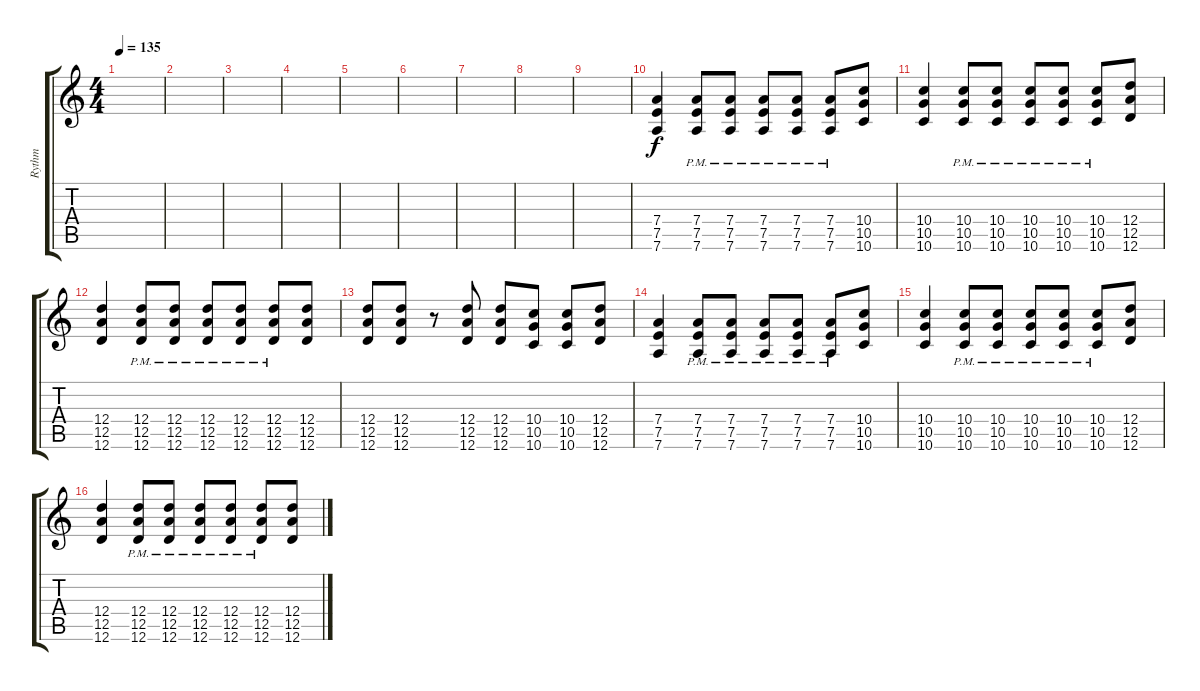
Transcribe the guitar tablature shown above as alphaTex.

\track ("Rythm" "Rythm") {instrument distortionguitar}
\staff {score tabs}
\tuning (E4 B3 G3 D3 A2 D2) {hide}
\ts (4 4)
\tempo 135
\clef g2
\ks c
|
|
|
|
|
|
|
|
|
(7.4 7.5 7.6).4 (7.4{pm} 7.5{pm} 7.6{pm}).8 (7.4{pm} 7.5{pm} 7.6{pm}).8 (7.4{pm} 7.5{pm} 7.6{pm}).8 (7.4{pm} 7.5{pm} 7.6{pm}).8 (7.4{pm} 7.5{pm} 7.6{pm}).8 (10.4 10.5 10.6).8 |
(10.4 10.5 10.6).4 (10.4{pm} 10.5{pm} 10.6{pm}).8 (10.4{pm} 10.5{pm} 10.6{pm}).8 (10.4{pm} 10.5{pm} 10.6{pm}).8 (10.4{pm} 10.5{pm} 10.6{pm}).8 (10.4{pm} 10.5{pm} 10.6{pm}).8 (12.4 12.5 12.6).8 |
(12.4 12.5 12.6).4 (12.4{pm} 12.5{pm} 12.6{pm}).8 (12.4{pm} 12.5{pm} 12.6{pm}).8 (12.4{pm} 12.5{pm} 12.6{pm}).8 (12.4{pm} 12.5{pm} 12.6{pm}).8 (12.4{pm} 12.5{pm} 12.6{pm}).8 (12.4 12.5 12.6).8 |
(12.4 12.5 12.6).8 (12.4 12.5 12.6).8 r.8 (12.4 12.5 12.6).8 (12.4 12.5 12.6).8 (10.4 10.5 10.6).8 (10.4 10.5 10.6).8 (12.4 12.5 12.6).8 |
(7.4 7.5 7.6).4 (7.4{pm} 7.5{pm} 7.6{pm}).8 (7.4{pm} 7.5{pm} 7.6{pm}).8 (7.4{pm} 7.5{pm} 7.6{pm}).8 (7.4{pm} 7.5{pm} 7.6{pm}).8 (7.4{pm} 7.5{pm} 7.6{pm}).8 (10.4 10.5 10.6).8 |
(10.4 10.5 10.6).4 (10.4{pm} 10.5{pm} 10.6{pm}).8 (10.4{pm} 10.5{pm} 10.6{pm}).8 (10.4{pm} 10.5{pm} 10.6{pm}).8 (10.4{pm} 10.5{pm} 10.6{pm}).8 (10.4{pm} 10.5{pm} 10.6{pm}).8 (12.4 12.5 12.6).8 |
(12.4 12.5 12.6).4 (12.4{pm} 12.5{pm} 12.6{pm}).8 (12.4{pm} 12.5{pm} 12.6{pm}).8 (12.4{pm} 12.5{pm} 12.6{pm}).8 (12.4{pm} 12.5{pm} 12.6{pm}).8 (12.4{pm} 12.5{pm} 12.6{pm}).8 (12.4 12.5 12.6).8
